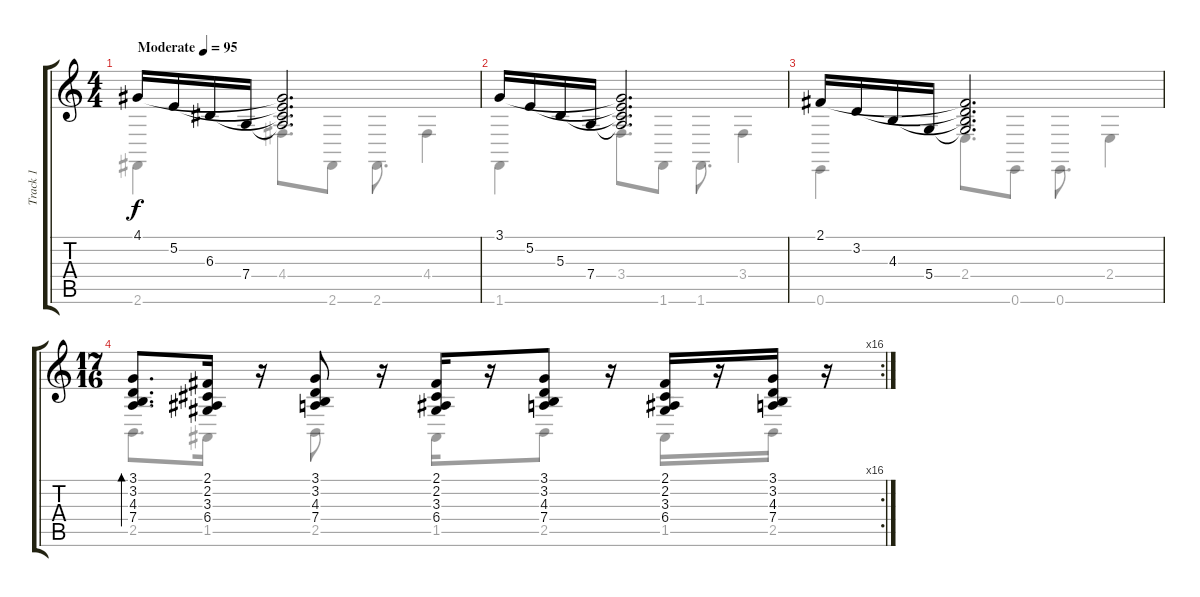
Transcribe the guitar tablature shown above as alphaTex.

\track ("Track 1" "Track 1") {instrument electricpiano1}
\staff {score tabs}
\tuning (E4 B3 G3 D3 A2 E2) {hide}
\voice
\ts (4 4)
\tempo (95 "Moderate")
\clef g2
\ks c
4.1.16{dy f instrument electricpiano1} 5.2.16 6.3.16 7.4.16 (4.1{t} 5.2{t} 6.3{t} 7.4{t}).2{d} |
3.1.16 5.2.16 5.3.16 7.4.16 (3.1{t} 5.2{t} 5.3{t} 7.4{t}).2{d} |
2.1.16 3.2.16 4.3.16 5.4.16 (2.1{t} 3.2{t} 4.3{t} 5.4{t}).2{d} |
\rc 16
\ts (17 16)
(3.1 3.2 4.3 7.4).8{d bd 240} (2.1 2.2 3.3 6.4).16 r.16 (3.1 3.2 4.3 7.4).8 r.16 (2.1 2.2 3.3 6.4).16 r.16 (3.1 3.2 4.3 7.4).8 r.16 (2.1 2.2 3.3 6.4).16 r.16 (3.1 3.2 4.3 7.4).16 r.16 |
\voice
\clef g2
\ottava regular
\simile none
\ks c
2.6.4{dy f} 4.4.8{d} 2.6.8 2.6.8{d} 4.4.4 |
1.6.4 3.4.8{d} 1.6.8 1.6.8{d} 3.4.4 |
0.6.4 2.4.8{d} 0.6.8 0.6.8{d} 2.4.4 |
2.5.8{d} 1.5.16 r.16 2.5.8 r.16 1.5.16 r.16 2.5.8 r.16 1.5.16 r.16 2.5.16 r.16 |
